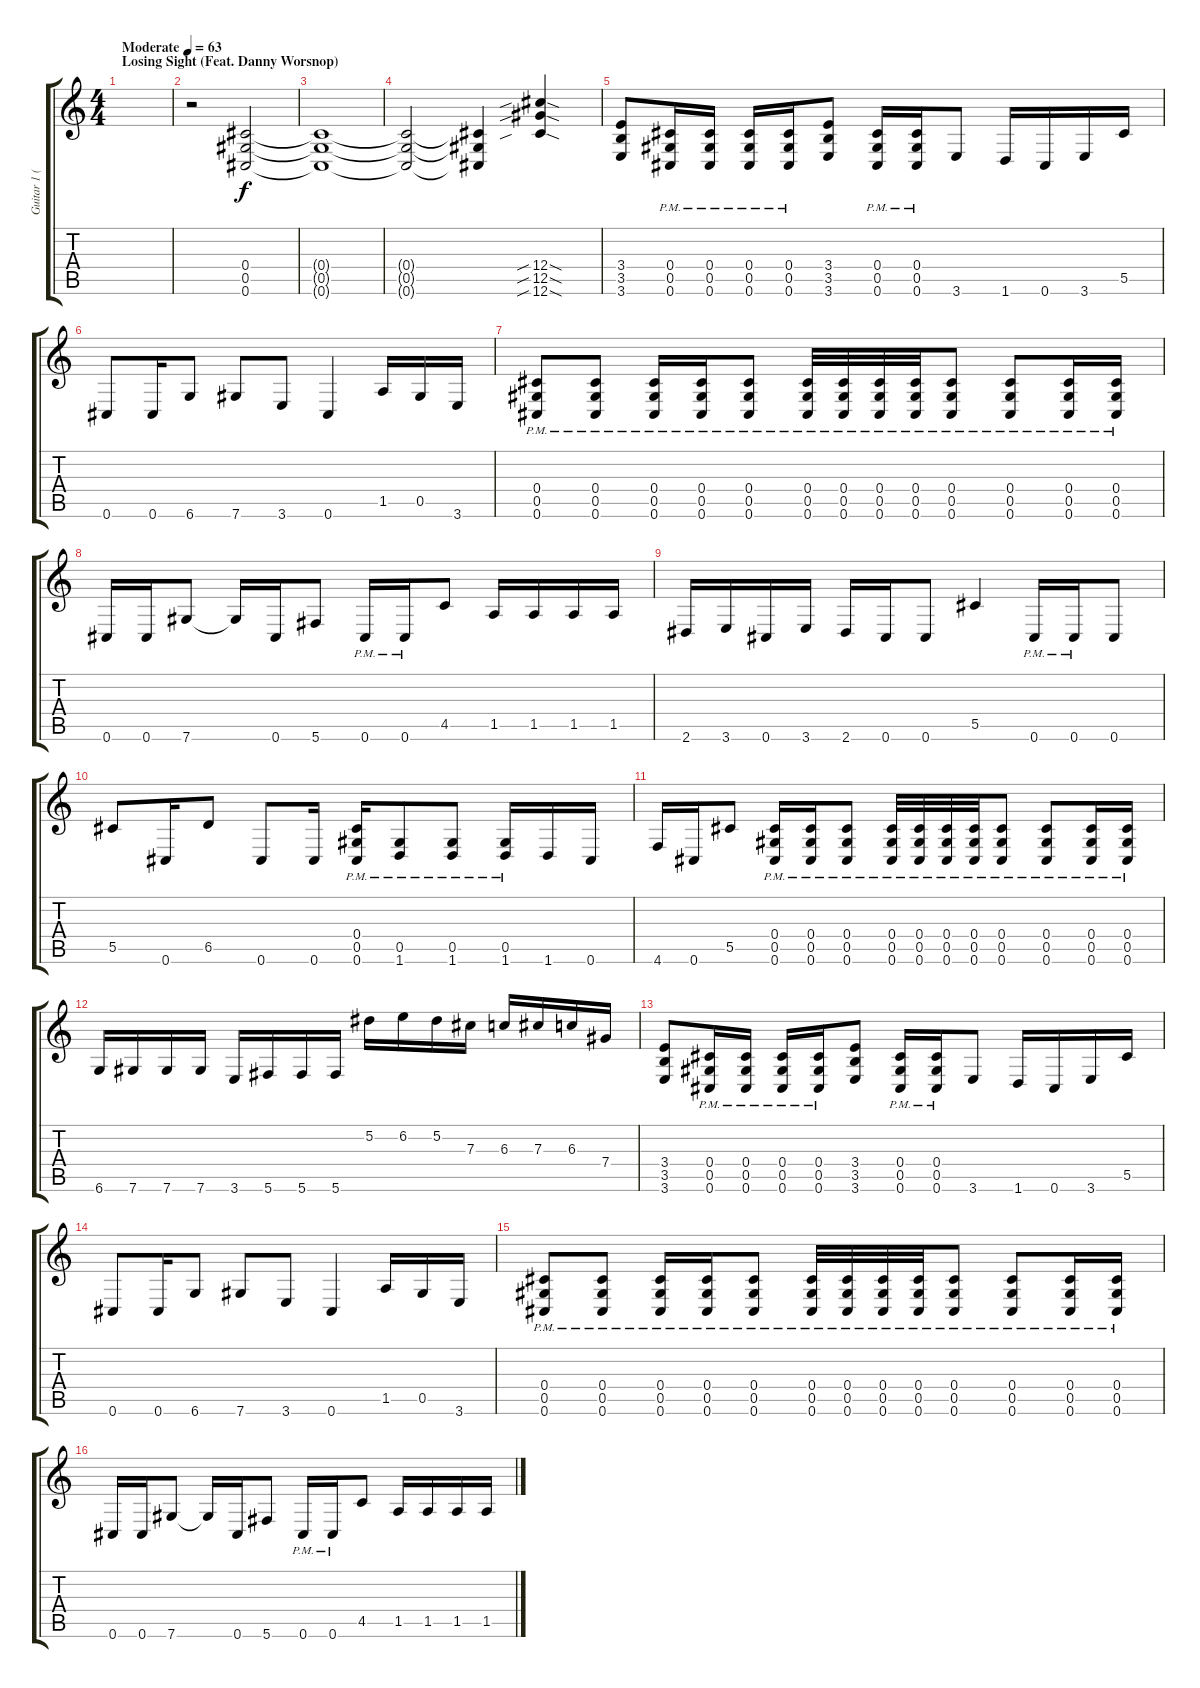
\track ("Guitar 1 (Drop C#)" "Guitar 1 (") {instrument distortionguitar}
\staff {score tabs}
\tuning (Eb4 Bb3 Gb3 Db3 Ab2 Db2) {hide}
\ts (4 4)
\section ("" "Losing Sight (Feat. Danny Worsnop)")
\tempo (63 "Moderate")
\tempo 137
\tempo (63 "Moderate")
\clef g2
\ks c
|
r.2 (0.4 0.5 0.6).2{volume 7} |
(0.4{t} 0.5{t} 0.6{t}).1 |
(0.4{t} 0.5{t} 0.6{t}).2 (0.4{t} 0.5{t} 0.6{t}).4 (12.4{sib sod} 12.5{sib sod} 12.6{sib sod}).4 |
(3.4 3.5 3.6).8 (0.4{pm} 0.5{pm} 0.6{pm}).16 (0.4{pm} 0.5{pm} 0.6{pm}).16 (0.4{pm} 0.5{pm} 0.6{pm}).16 (0.4{pm} 0.5{pm} 0.6{pm}).16 (3.4 3.5 3.6).8 (0.4{pm} 0.5{pm} 0.6{pm}).16 (0.4{pm} 0.5{pm} 0.6{pm}).16 3.6.8 1.6.16 0.6.16 3.6.16 5.5.16 |
0.6.8 0.6.16 6.6.8 7.6.8 3.6.8 0.6.4 1.5.16 0.5.16 3.6.16 |
(0.4{pm} 0.5{pm} 0.6{pm}).8 (0.4{pm} 0.5{pm} 0.6{pm}).8 (0.4{pm} 0.5{pm} 0.6{pm}).16 (0.4{pm} 0.5{pm} 0.6{pm}).16 (0.4{pm} 0.5{pm} 0.6{pm}).8 (0.4{pm} 0.5{pm} 0.6{pm}).32 (0.4{pm} 0.5{pm} 0.6{pm}).32 (0.4{pm} 0.5{pm} 0.6{pm}).32 (0.4{pm} 0.5{pm} 0.6{pm}).32 (0.4{pm} 0.5{pm} 0.6{pm}).8 (0.4{pm} 0.5{pm} 0.6{pm}).8 (0.4{pm} 0.5{pm} 0.6{pm}).16 (0.4{pm} 0.5{pm} 0.6{pm}).16 |
0.6.16 0.6.16 7.6.8 7.6{t}.16 0.6.16 5.6.8 0.6{pm}.16 0.6{pm}.16 4.5.8 1.5.16 1.5.16 1.5.16 1.5.16 |
2.6.16 3.6.16 0.6.16 3.6.16 2.6.16 0.6.16 0.6.8 5.5.4 0.6{pm}.16 0.6{pm}.16 0.6.8 |
5.5.8 0.6.16 6.5.8 0.6.8 0.6.16 (0.4{pm} 0.5{pm} 0.6{pm}).16 (0.5{pm} 1.6{pm}).8 (0.5{pm} 1.6{pm}).8 (0.5{pm} 1.6{pm}).16 1.6.16 0.6.16 |
4.6.16 0.6.16 5.5.8 (0.4{pm} 0.5{pm} 0.6{pm}).16 (0.4{pm} 0.5{pm} 0.6{pm}).16 (0.4{pm} 0.5{pm} 0.6{pm}).8 (0.4{pm} 0.5{pm} 0.6{pm}).32 (0.4{pm} 0.5{pm} 0.6{pm}).32 (0.4{pm} 0.5{pm} 0.6{pm}).32 (0.4{pm} 0.5{pm} 0.6{pm}).32 (0.4{pm} 0.5{pm} 0.6{pm}).8 (0.4{pm} 0.5{pm} 0.6{pm}).8 (0.4{pm} 0.5{pm} 0.6{pm}).16 (0.4{pm} 0.5{pm} 0.6{pm}).16 |
6.6.16 7.6.16 7.6.16 7.6.16 3.6.16 5.6.16 5.6.16 5.6.16 5.2.16 6.2.16 5.2.16 7.3.16 6.3.16 7.3.16 6.3.16 7.4.16 |
(3.4 3.5 3.6).8 (0.4{pm} 0.5{pm} 0.6{pm}).16 (0.4{pm} 0.5{pm} 0.6{pm}).16 (0.4{pm} 0.5{pm} 0.6{pm}).16 (0.4{pm} 0.5{pm} 0.6{pm}).16 (3.4 3.5 3.6).8 (0.4{pm} 0.5{pm} 0.6{pm}).16 (0.4{pm} 0.5{pm} 0.6{pm}).16 3.6.8 1.6.16 0.6.16 3.6.16 5.5.16 |
0.6.8 0.6.16 6.6.8 7.6.8 3.6.8 0.6.4 1.5.16 0.5.16 3.6.16 |
(0.4{pm} 0.5{pm} 0.6{pm}).8 (0.4{pm} 0.5{pm} 0.6{pm}).8 (0.4{pm} 0.5{pm} 0.6{pm}).16 (0.4{pm} 0.5{pm} 0.6{pm}).16 (0.4{pm} 0.5{pm} 0.6{pm}).8 (0.4{pm} 0.5{pm} 0.6{pm}).32 (0.4{pm} 0.5{pm} 0.6{pm}).32 (0.4{pm} 0.5{pm} 0.6{pm}).32 (0.4{pm} 0.5{pm} 0.6{pm}).32 (0.4{pm} 0.5{pm} 0.6{pm}).8 (0.4{pm} 0.5{pm} 0.6{pm}).8 (0.4{pm} 0.5{pm} 0.6{pm}).16 (0.4{pm} 0.5{pm} 0.6{pm}).16 |
0.6.16 0.6.16 7.6.8 7.6{t}.16 0.6.16 5.6.8 0.6{pm}.16 0.6{pm}.16 4.5.8 1.5.16 1.5.16 1.5.16 1.5.16
